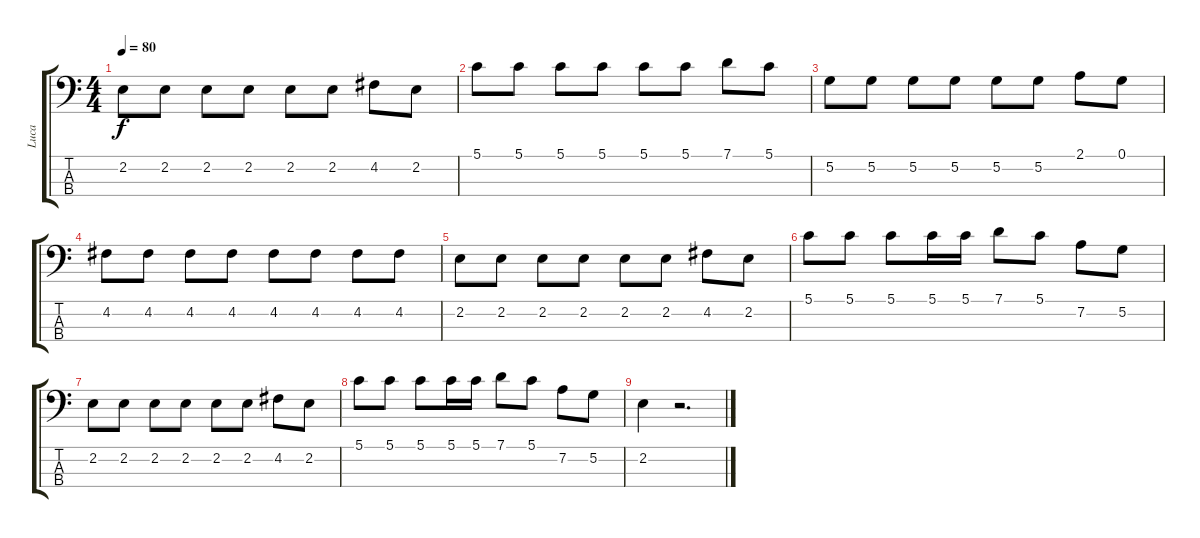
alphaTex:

\track ("Luca" "Luca") {instrument electricbassfinger}
\staff {score tabs}
\tuning (G2 D2 A1 E1) {hide}
\ts (4 4)
\tempo 80
\clef f4
\ks c
2.2.8{dy f} 2.2.8 2.2.8 2.2.8 2.2.8 2.2.8 4.2.8 2.2.8 |
5.1.8 5.1.8 5.1.8 5.1.8 5.1.8 5.1.8 7.1.8 5.1.8 |
5.2.8 5.2.8 5.2.8 5.2.8 5.2.8 5.2.8 2.1.8 0.1.8 |
4.2.8 4.2.8 4.2.8 4.2.8 4.2.8 4.2.8 4.2.8 4.2.8 |
2.2.8 2.2.8 2.2.8 2.2.8 2.2.8 2.2.8 4.2.8 2.2.8 |
5.1.8 5.1.8 5.1.8 5.1.16 5.1.16 7.1.8 5.1.8 7.2.8 5.2.8 |
2.2.8 2.2.8 2.2.8 2.2.8 2.2.8 2.2.8 4.2.8 2.2.8 |
5.1.8 5.1.8 5.1.8 5.1.16 5.1.16 7.1.8 5.1.8 7.2.8 5.2.8 |
2.2.4 r.2{d}
